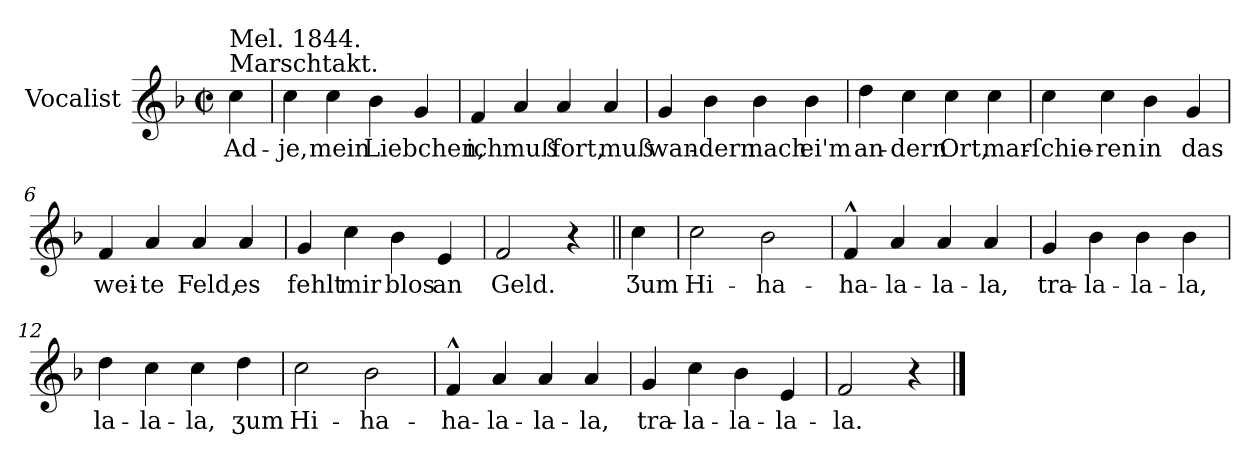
**kern	**text
*part1	*part1
*staff1	*staff1
*I"Vocalist	*
*k[b-]	*
*F:	*
*M4/4	*
*met(c|)	*
=	=
!LO:TX:a:t=Marschtakt.	!
!LO:TX:a:t=Mel. 1844.	!
4cc	Ad-
=1	=1
4cc	-je,
4cc	mein
4b-	Liebchen,
4g	.
=2	=2
4f	ich
4a	muß
4a	fort,
4a	muß
=3	=3
4g	wan-
4b-	-dern
4b-	nach
4b-	ei'm
=4	=4
4dd	an-
4cc	-dern
4cc	Ort,
4cc	mar-
=5	=5
4cc	-ſchie-
4cc	-ren
4b-	in
4g	das
=6	=6
4f	wei-
4a	-te
4a	Feld,
4a	es
=7	=7
4g	fehlt
4cc	mir
4b-	blos
4e	an
=8	=8
2f	Geld.
4r	.
=||	=||
4cc	Ʒum
=9	=9
2cc	Hi-
2b-	-ha-
=10	=10
4f^^	-ha-
4a	-la-
4a	-la-
4a	-la,
=11	=11
4g	tra-
4b-	-la-
4b-	-la-
4b-	-la,
=12	=12
4dd	la-
4cc	-la-
4cc	-la,
4dd	ʒum
=13	=13
2cc	Hi-
2b-	-ha-
=14	=14
4f^^	-ha-
4a	-la-
4a	-la-
4a	-la,
=15	=15
4g	tra-
4cc	-la-
4b-	-la-
4e	-la-
=16	=16
2f	-la.
4r	.
==	==
*-	*-
